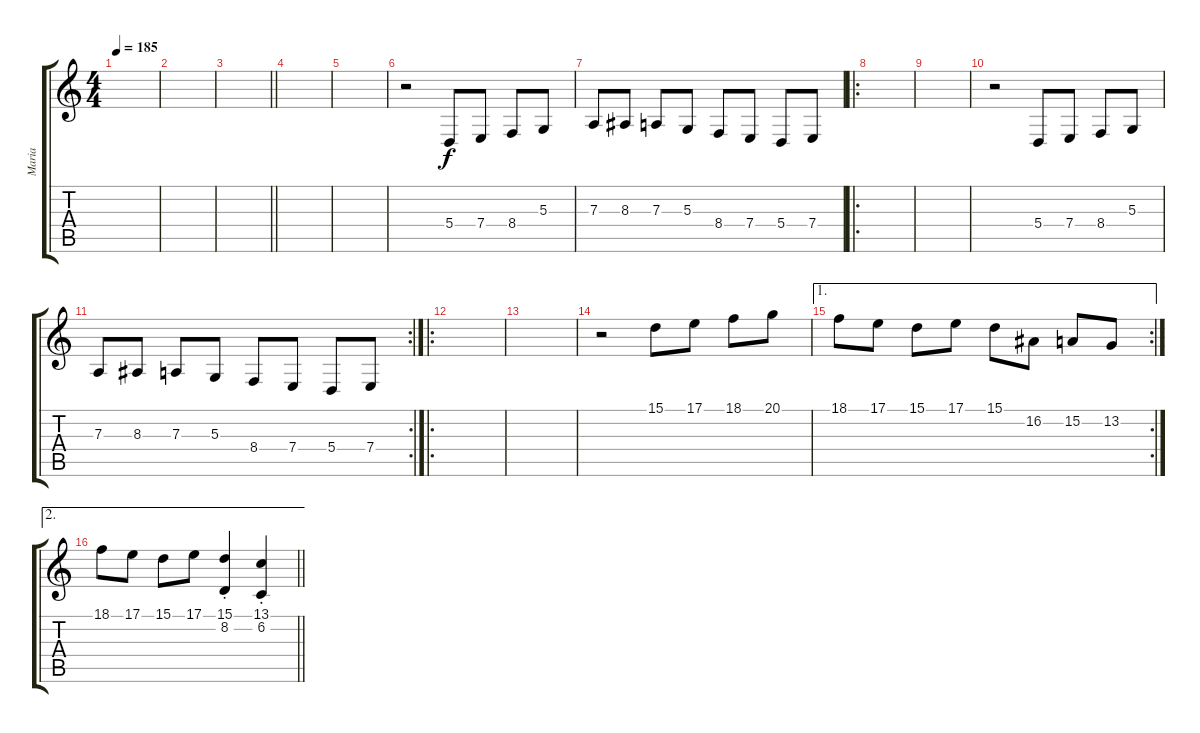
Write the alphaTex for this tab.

\track ("Maria" "Maria") {instrument synthstrings2}
\staff {score tabs}
\tuning (B3 Gb3 D3 A2 E2 B1) {hide}
\ts (4 4)
\tempo 185
\clef g2
\ks c
|
|
\barLineRight lightlight
|
|
|
r.2 5.4.8{dy f} 7.4.8 8.4.8 5.3.8 |
7.3.8 8.3.8 7.3.8 5.3.8 8.4.8 7.4.8 5.4.8 7.4.8 |
\ro
|
|
r.2 5.4.8 7.4.8 8.4.8 5.3.8 |
\rc 2
7.3.8 8.3.8 7.3.8 5.3.8 8.4.8 7.4.8 5.4.8 7.4.8 |
\ro
|
|
r.2{volume 16 instrument synthstrings1} 15.1.8 17.1.8 18.1.8 20.1.8 |
\ae 1
\rc 2
18.1.8 17.1.8 15.1.8 17.1.8 15.1.8 16.2.8 15.2.8 13.2.8 |
\ae 2
\barLineRight lightlight
18.1.8 17.1.8 15.1.8 17.1.8 (15.1{st} 8.2{st}).4 (13.1{st} 6.2{st}).4
